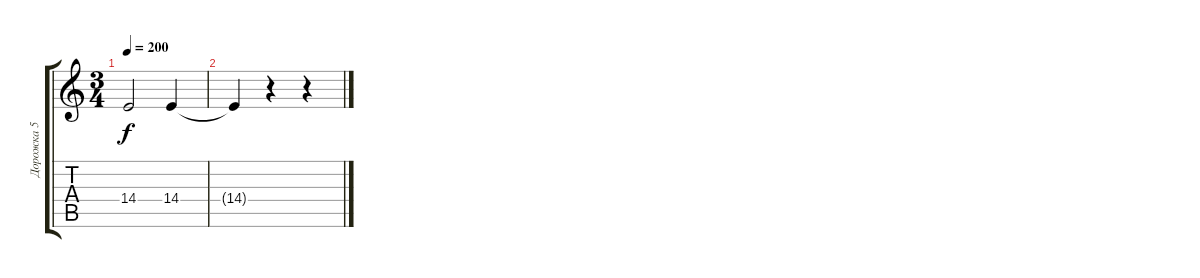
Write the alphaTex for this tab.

\track ("Дорожка 5" "Дорожка 5") {instrument tuba}
\staff {score tabs}
\tuning (E4 B3 G3 D3 A2 E2) {hide}
\ts (3 4)
\tempo 200
\clef g2
\ks c
14.4.2{dy f} 14.4.4 |
14.4{t}.4 r.4 r.4
